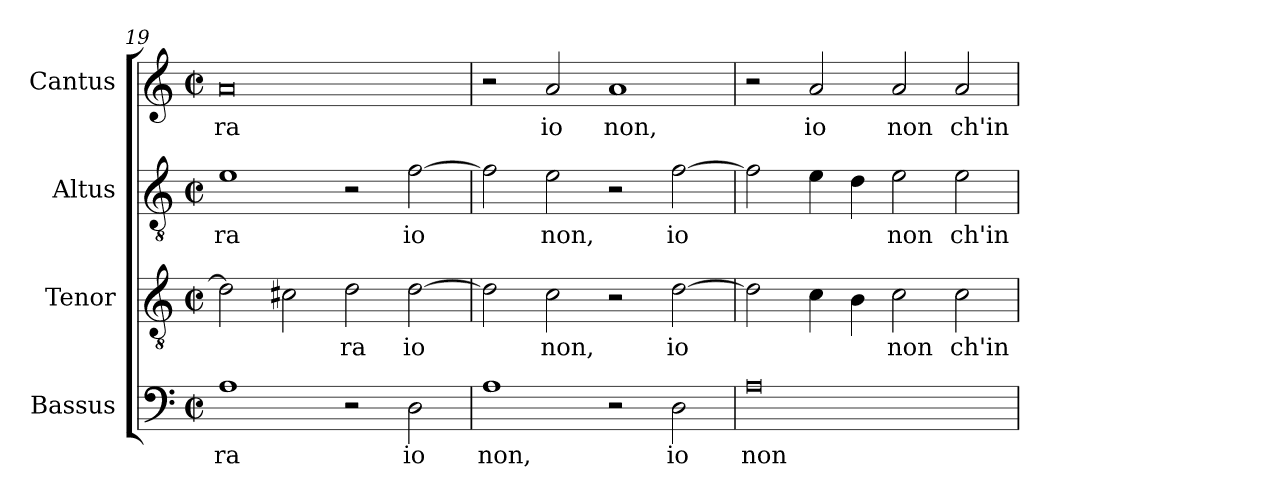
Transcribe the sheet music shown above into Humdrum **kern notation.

**kern	**text	**kern	**text	**kern	**text	**kern	**text
*part4	*part4	*part3	*part3	*part2	*part2	*part1	*part1
*staff4	*staff4	*staff3	*staff3	*staff2	*staff2	*staff1	*staff1
*I"Bassus	*	*I"Tenor	*	*I"Altus	*	*I"Cantus	*
!!LO:PB:g=z
*clefF4	*	*clefGv2	*	*clefGv2	*	*clefG2	*
*k[]	*	*k[]	*	*k[]	*	*k[]	*
*C:	*	*C:	*	*C:	*	*C:	*
*M2/2	*	*M2/2	*	*M2/2	*	*M2/2	*
*met(c|)	*	*met(c|)	*	*met(c|)	*	*met(c|)	*
=19	=19	=19	=19	=19	=19	=19	=19
!	!LO:LY:b:cj	!	!LO:LY:b:cj	!	!LO:LY:b:cj	!	!LO:LY:b:cj
1A	ra	2d\]	.	1e	-ra	0a	ra
!	!	!	!LO:LY:b:cj	!	!	!	!
.	.	2c#\	.	.	.	.	.
!	!	!	!LO:LY:b:cj	!	!	!	!
2r	.	2d\	ra	2r	.	.	.
!	!LO:LY:b:cj	!	!LO:LY:b:cj	!	!LO:LY:b:cj	!	!
2D\	io	[>2d\	io	[>2f\	io	.	.
=20	=20	=20	=20	=20	=20	=20	=20
!	!LO:LY:b:cj	!	!LO:LY:b:cj	!	!LO:LY:b:cj	!	!
1A	non,	2d\]	.	2f\]	.	2r	.
!	!	!	!LO:LY:b:cj	!	!LO:LY:b:cj	!	!LO:LY:b:cj
.	.	2c\	non,	2e\	non,	2a/	io
!	!	!	!	!	!	!	!LO:LY:b:cj
2r	.	2r	.	2r	.	1a	non,
!	!LO:LY:b:cj	!	!LO:LY:b:cj	!	!LO:LY:b:cj	!	!
2D\	io	[>2d\	io	[>2f\	io	.	.
=21	=21	=21	=21	=21	=21	=21	=21
!	!LO:LY:b:cj	!	!LO:LY:b:cj	!	!LO:LY:b:cj	!	!
0A	non	2d\]	.	2f\]	.	2r	.
!	!	!	!LO:LY:b:cj	!	!LO:LY:b:cj	!	!LO:LY:b:cj
.	.	4c\	.	4e\	.	2a/	io
!	!	!	!LO:LY:b:cj	!	!LO:LY:b:cj	!	!
.	.	4B\	.	4d\	.	.	.
!	!	!	!LO:LY:b:cj	!	!LO:LY:b:cj	!	!LO:LY:b:cj
.	.	2c\	non	2e\	non	2a/	non
!	!	!	!LO:LY:b:cj	!	!LO:LY:b:cj	!	!LO:LY:b:cj
.	.	2c\	ch'in	2e\	ch'in	2a/	ch'in
=	=	=	=	=	=	=	=
*-	*-	*-	*-	*-	*-	*-	*-
